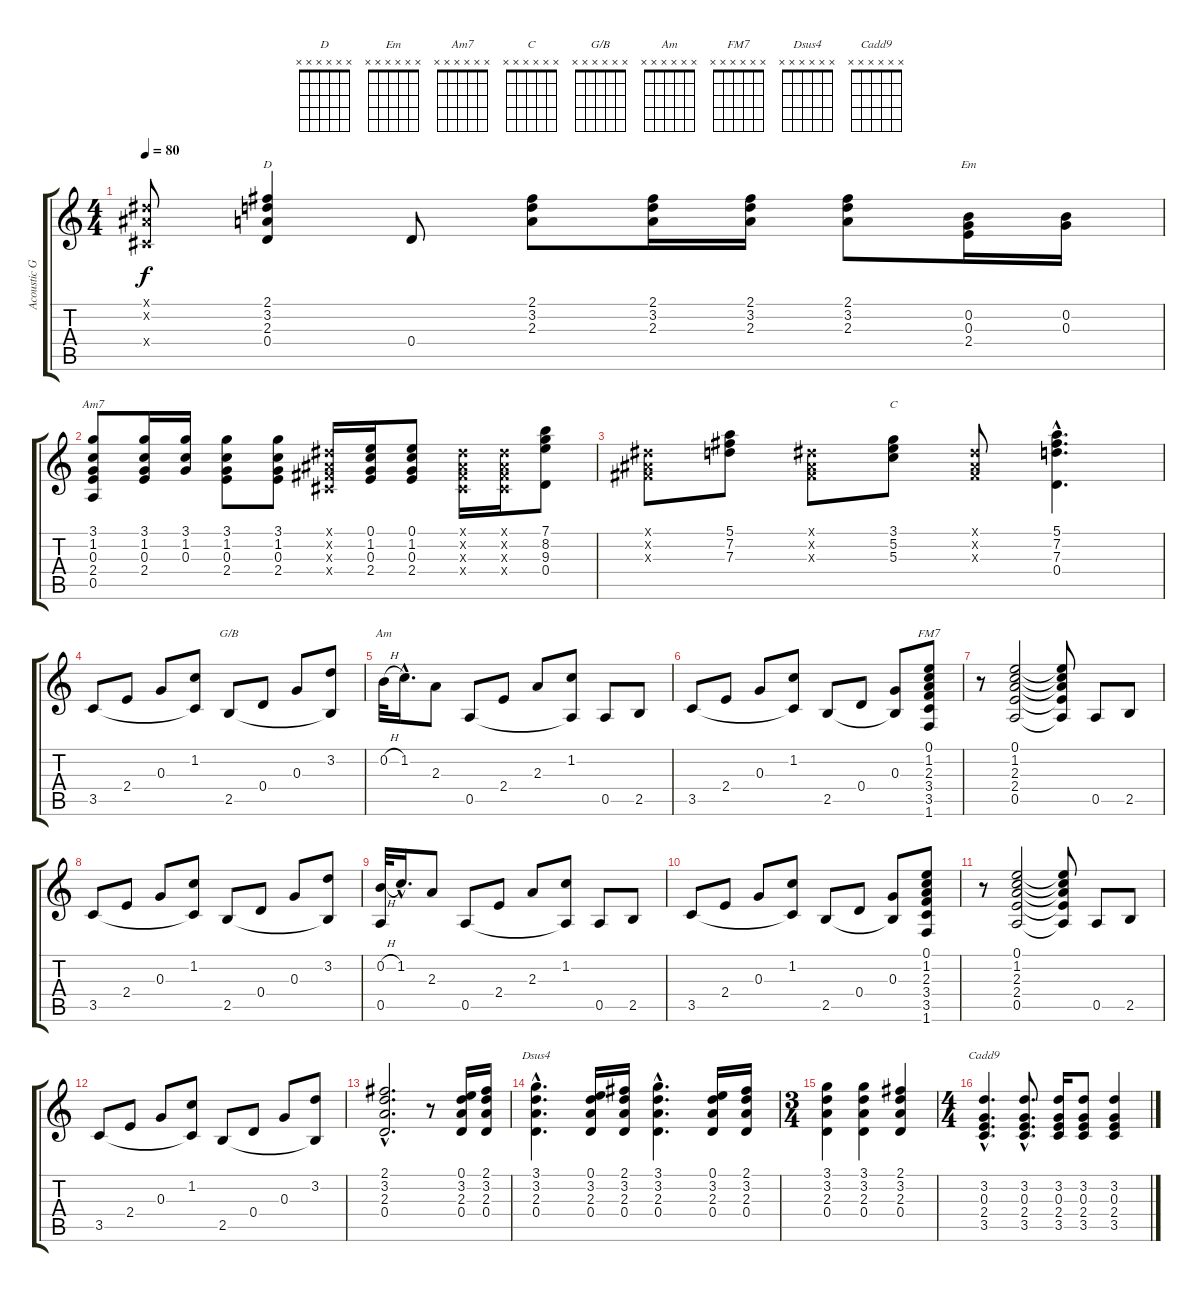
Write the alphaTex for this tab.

\track ("Acoustic Gutar - Jimmy Page" "Acoustic G") {instrument acousticguitarsteel}
\staff {score tabs}
\tuning (E4 B3 G3 D3 A2 E2) {hide}
\chord ("D" x x x x x x) {firstfret 0}
\chord ("Em" x x x x x x) {firstfret 0}
\chord ("Am7" x x x x x x) {firstfret 0}
\chord ("C" x x x x x x) {firstfret 0}
\chord ("G/B" x x x x x x) {firstfret 0}
\chord ("Am" x x x x x x) {firstfret 0}
\chord ("FM7" x x x x x x) {firstfret 0}
\chord ("Dsus4" x x x x x x) {firstfret 0}
\chord ("Cadd9" x x x x x x) {firstfret 0}
\ts (4 4)
\tempo 80
\clef g2
\ks c
(-1.1{x} -1.2{x} -1.4{x}).8{dy f} (2.1 3.2 2.3 0.4).4{ch "D"} 0.4.8 (2.1 3.2 2.3).8 (2.1 3.2 2.3).16 (2.1 3.2 2.3).16 (2.1 3.2 2.3).8 (0.2 0.3 2.4).16{ch "Em"} (0.2 0.3).16 |
(3.1 1.2 0.3 2.4 0.5).8{ch "Am7"} (3.1 1.2 0.3 2.4).16 (3.1 1.2 0.3).16 (3.1 1.2 0.3 2.4).8 (3.1 1.2 0.3 2.4).8 (-1.1{x} -1.2{x} -1.3{x} -1.4{x}).16 (0.1 1.2 0.3 2.4).16 (0.1 1.2 0.3 2.4).8 (-1.1{x} -1.2{x} -1.3{x} -1.4{x}).16 (-1.1{x} -1.2{x} -1.3{x} -1.4{x}).16 (7.1 8.2 9.3 0.4).8 |
(-1.1{x} -1.2{x} -1.3{x}).8 (5.1 7.2 7.3).8 (-1.1{x} -1.2{x} -1.3{x}).8 (3.1 5.2 5.3).8{ch "C"} (-1.1{x} -1.2{x} -1.3{x}).8 (5.1{hac} 7.2{hac} 7.3{hac} 0.4{hac}).4{d} |
3.5.8 2.4.8 0.3.8 (1.2 3.5{t}).8 2.5.8{ch "G/B"} 0.4.8 0.3.8 (3.2 2.5{t}).8 |
0.2{h}.32{ch "Am"} 1.2{hac}.16{d} 2.3.8 0.5.8 2.4.8 2.3.8 (1.2 0.5{t}).8 0.5.8 2.5.8 |
3.5.8 2.4.8 0.3.8 (1.2 3.5{t}).8 2.5.8 0.4.8 (0.3 2.5{t}).8 (0.1 1.2 2.3 3.4 3.5 1.6).8{ch "FM7"} |
r.8 (0.1 1.2 2.3 2.4 0.5).2 (0.1{t} 1.2{t} 2.3{t} 2.4{t} 0.5{t}).8 0.5.8 2.5.8 |
3.5.8 2.4.8 0.3.8 (1.2 3.5{t}).8 2.5.8 0.4.8 0.3.8 (3.2 2.5{t}).8 |
(0.2{h} 0.5).32 1.2{hac}.16{d} 2.3.8 0.5.8 2.4.8 2.3.8 (1.2 0.5{t}).8 0.5.8 2.5.8 |
3.5.8 2.4.8 0.3.8 (1.2 3.5{t}).8 2.5.8 0.4.8 (0.3 2.5{t}).8 (0.1 1.2 2.3 3.4 3.5 1.6).8 |
r.8 (0.1 1.2 2.3 2.4 0.5).2 (0.1{t} 1.2{t} 2.3{t} 2.4{t} 0.5{t}).8 0.5.8 2.5.8 |
3.5.8 2.4.8 0.3.8 (1.2 3.5{t}).8 2.5.8 0.4.8 0.3.8 (3.2 2.5{t}).8 |
(2.1{hac} 3.2{hac} 2.3{hac} 0.4{hac}).2{d} r.8 (0.1 3.2 2.3 0.4).16 (2.1 3.2 2.3 0.4).16 |
(3.1{hac} 3.2{hac} 2.3{hac} 0.4{hac}).4{d ch "Dsus4"} (0.1 3.2 2.3 0.4).16 (2.1 3.2 2.3 0.4).16 (3.1{hac} 3.2{hac} 2.3{hac} 0.4{hac}).4{d} (0.1 3.2 2.3 0.4).16 (2.1 3.2 2.3 0.4).16 |
\ts (3 4)
(3.1 3.2 2.3 0.4).4 (3.1 3.2 2.3 0.4).4 (2.1 3.2 2.3 0.4).4 |
\ts (4 4)
(3.2{hac} 0.3{hac} 2.4{hac} 3.5{hac}).4{d ch "Cadd9"} (3.2{hac} 0.3{hac} 2.4{hac} 3.5{hac}).8{d} (3.2 0.3 2.4 3.5).16 (3.2 0.3 2.4 3.5).8 (3.2 0.3 2.4 3.5).4
